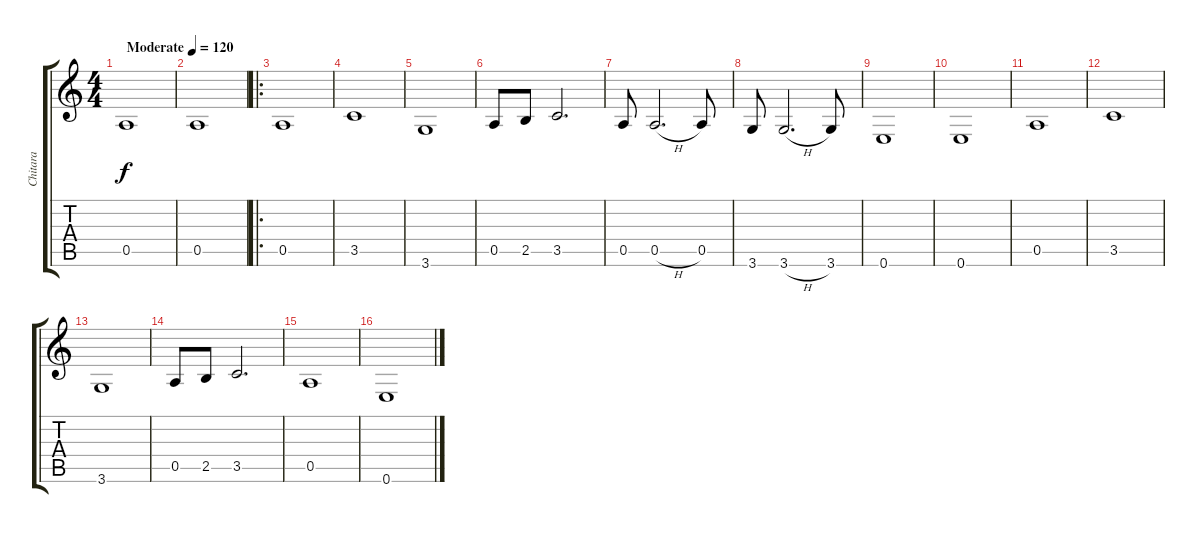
\track ("Chitara" "Chitara") {instrument acousticguitarsteel}
\staff {score tabs}
\tuning (E4 B3 G3 D3 A2 E2) {hide}
\ts (4 4)
\tempo (120 "Moderate")
\clef g2
\ks c
0.5.1{dy f instrument acousticguitarsteel} |
0.5.1 |
\ro
0.5.1 |
3.5.1 |
3.6.1 |
0.5.8 2.5.8 3.5.2{d} |
0.5.8 0.5{h}.2{d} 0.5.8 |
3.6.8 3.6{h}.2{d} 3.6.8 |
0.6.1 |
0.6.1 |
0.5.1 |
3.5.1 |
3.6.1 |
0.5.8 2.5.8 3.5.2{d} |
0.5.1 |
0.6.1
